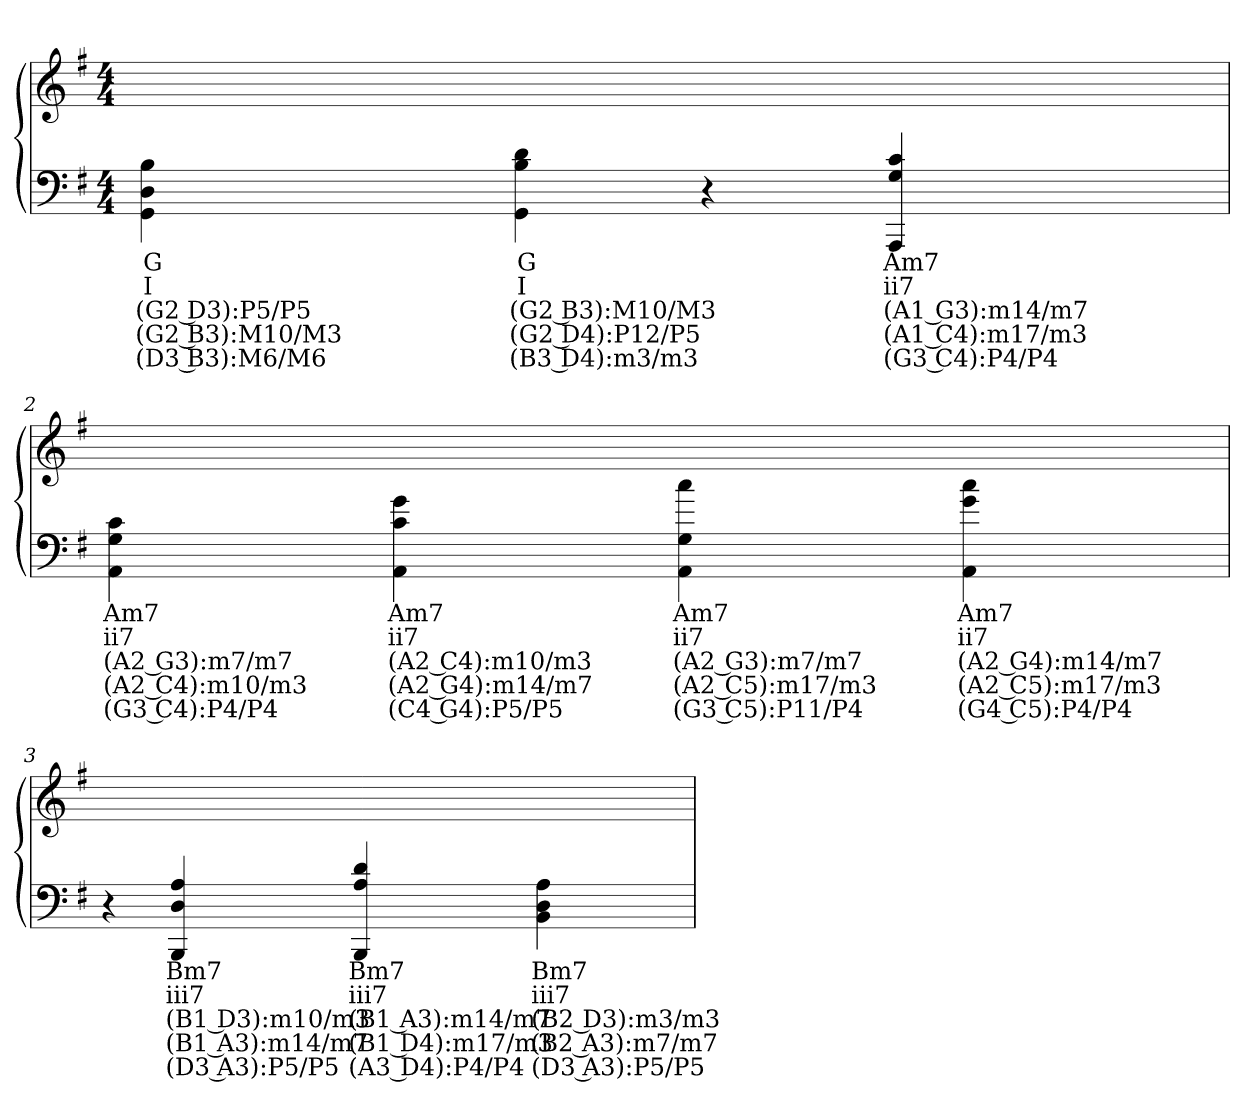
**kern	**text	**text	**text	**text	**text	**kern
*part2	*part2	*part2	*part2	*part2	*part2	*part1
*staff2	*staff2	*staff2	*staff2	*staff2	*staff2	*staff1
*clefF4	*	*	*	*	*	*clefG2
*k[f#]	*	*	*	*	*	*k[f#]
*G:	*	*	*	*	*	*G:
*M4/4	*	*	*	*	*	*M4/4
*MM60	*	*	*	*	*	*MM60
=1	=1	=1	=1	=1	=1	=1
4GG 4D 4B	G	I	(G2 D3):P5/P5	(G2 B3):M10/M3	(D3 B3):M6/M6	1ryy
4GG 4B 4d	G	I	(G2 B3):M10/M3	(G2 D4):P12/P5	(B3 D4):m3/m3	.
4r	.	.	.	.	.	.
4AAA 4G 4c	Am7	ii7	(A1 G3):m14/m7	(A1 C4):m17/m3	(G3 C4):P4/P4	.
=2	=2	=2	=2	=2	=2	=2
4AA 4G 4c	Am7	ii7	(A2 G3):m7/m7	(A2 C4):m10/m3	(G3 C4):P4/P4	1ryy
4AA 4c 4g	Am7	ii7	(A2 C4):m10/m3	(A2 G4):m14/m7	(C4 G4):P5/P5	.
4AA 4G 4cc	Am7	ii7	(A2 G3):m7/m7	(A2 C5):m17/m3	(G3 C5):P11/P4	.
4AA 4g 4cc	Am7	ii7	(A2 G4):m14/m7	(A2 C5):m17/m3	(G4 C5):P4/P4	.
=3	=3	=3	=3	=3	=3	=3
4r	.	.	.	.	.	1ryy
4BBB 4D 4A	Bm7	iii7	(B1 D3):m10/m3	(B1 A3):m14/m7	(D3 A3):P5/P5	.
4BBB 4A 4d	Bm7	iii7	(B1 A3):m14/m7	(B1 D4):m17/m3	(A3 D4):P4/P4	.
4BB 4D 4A	Bm7	iii7	(B2 D3):m3/m3	(B2 A3):m7/m7	(D3 A3):P5/P5	.
=	=	=	=	=	=	=
*-	*-	*-	*-	*-	*-	*-
